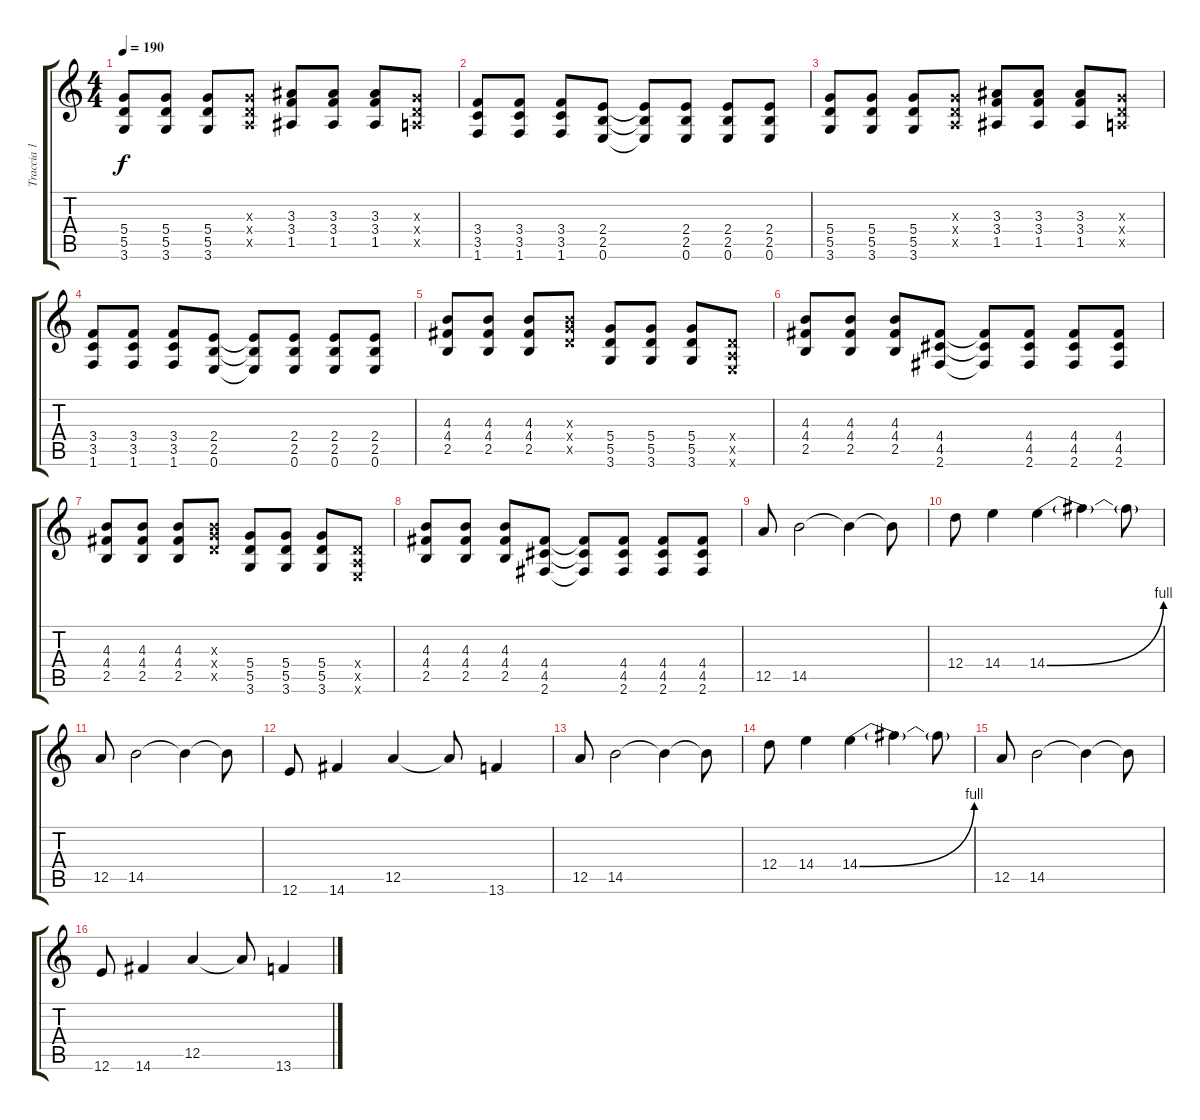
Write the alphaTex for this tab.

\track ("Traccia 1" "Traccia 1") {instrument overdrivenguitar}
\staff {score tabs}
\tuning (E4 B3 G3 D3 A2 E2) {hide}
\ts (4 4)
\tempo 190
\clef g2
\ks c
(5.4 5.5 3.6).8{dy f} (5.4 5.5 3.6).8 (5.4 5.5 3.6).8 (0.3{x} 0.4{x} 0.5{x}).8 (3.3 3.4 1.5).8 (3.3 3.4 1.5).8 (3.3 3.4 1.5).8 (0.3{x} 0.4{x} 0.5{x}).8 |
(3.4 3.5 1.6).8 (3.4 3.5 1.6).8 (3.4 3.5 1.6).8 (2.4 2.5 0.6).8 (2.4{t} 2.5{t} 0.6{t}).8 (2.4 2.5 0.6).8 (2.4 2.5 0.6).8 (2.4 2.5 0.6).8 |
(5.4 5.5 3.6).8 (5.4 5.5 3.6).8 (5.4 5.5 3.6).8 (0.3{x} 0.4{x} 0.5{x}).8 (3.3 3.4 1.5).8 (3.3 3.4 1.5).8 (3.3 3.4 1.5).8 (0.3{x} 0.4{x} 0.5{x}).8 |
(3.4 3.5 1.6).8 (3.4 3.5 1.6).8 (3.4 3.5 1.6).8 (2.4 2.5 0.6).8 (2.4{t} 2.5{t} 0.6{t}).8 (2.4 2.5 0.6).8 (2.4 2.5 0.6).8 (2.4 2.5 0.6).8 |
(4.3 4.4 2.5).8 (4.3 4.4 2.5).8 (4.3 4.4 2.5).8 (4.3{x} 5.4{x} 5.5{x}).8 (5.4 5.5 3.6).8 (5.4 5.5 3.6).8 (5.4 5.5 3.6).8 (0.4{x} 0.5{x} 0.6{x}).8 |
(4.3 4.4 2.5).8 (4.3 4.4 2.5).8 (4.3 4.4 2.5).8 (4.4 4.5 2.6).8 (4.4{t} 4.5{t} 2.6{t}).8 (4.4 4.5 2.6).8 (4.4 4.5 2.6).8 (4.4 4.5 2.6).8 |
(4.3 4.4 2.5).8 (4.3 4.4 2.5).8 (4.3 4.4 2.5).8 (4.3{x} 5.4{x} 5.5{x}).8 (5.4 5.5 3.6).8 (5.4 5.5 3.6).8 (5.4 5.5 3.6).8 (0.4{x} 0.5{x} 0.6{x}).8 |
(4.3 4.4 2.5).8 (4.3 4.4 2.5).8 (4.3 4.4 2.5).8 (4.4 4.5 2.6).8 (4.4{t} 4.5{t} 2.6{t}).8 (4.4 4.5 2.6).8 (4.4 4.5 2.6).8 (4.4 4.5 2.6).8 |
12.5.8 14.5.2 14.5{t}.4 14.5{t}.8 |
12.4.8 14.4.4 14.4{be (bend 0 0 60 4)}.4 14.4{t}.4 14.4{t}.8 |
12.5.8 14.5.2 14.5{t}.4 14.5{t}.8 |
12.6.8 14.6.4 12.5.4 12.5{t}.8 13.6.4 |
12.5.8 14.5.2 14.5{t}.4 14.5{t}.8 |
12.4.8 14.4.4 14.4{be (bend 0 0 60 4)}.4 14.4{t}.4 14.4{t}.8 |
12.5.8 14.5.2 14.5{t}.4 14.5{t}.8 |
12.6.8 14.6.4 12.5.4 12.5{t}.8 13.6.4
